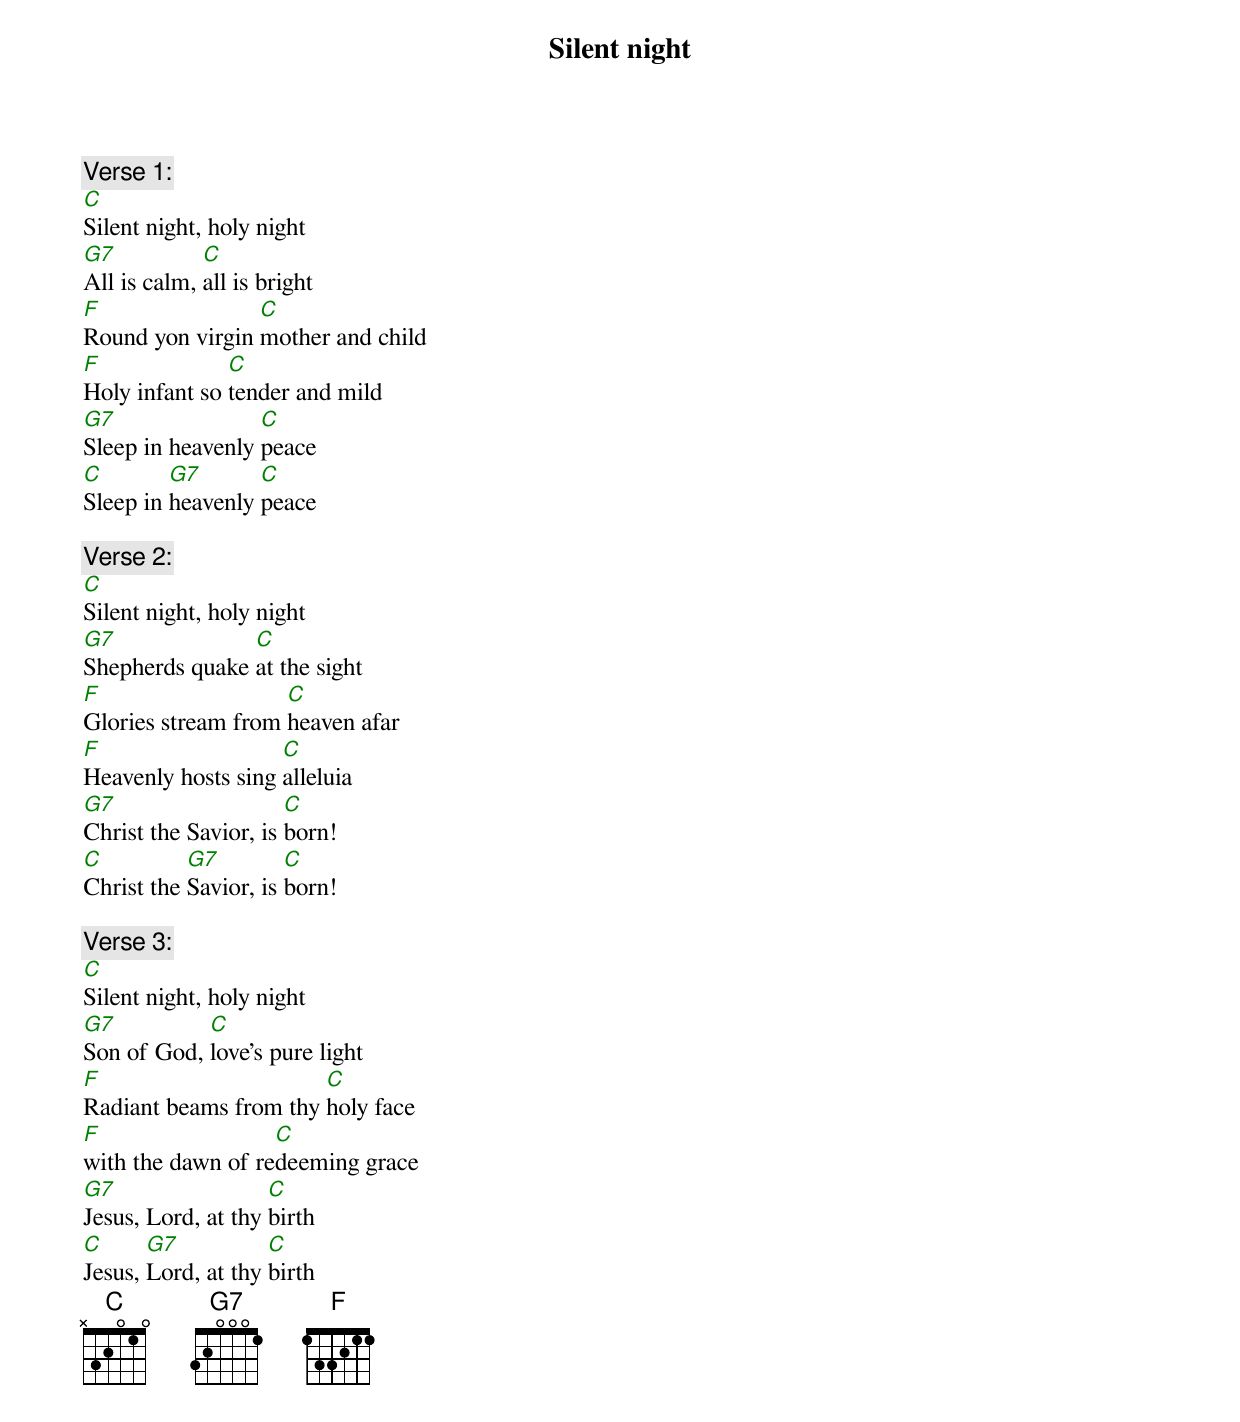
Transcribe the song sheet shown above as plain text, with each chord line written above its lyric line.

{chordcolour: green}
{title: Silent night}

{comment: Verse 1:}
C
Silent night, holy night
G7           C
All is calm, all is bright
F                C
Round yon virgin mother and child
F              C
Holy infant so tender and mild
G7                C
Sleep in heavenly peace
C        G7       C
Sleep in heavenly peace

{comment: Verse 2:}
C
Silent night, holy night
G7              C
Shepherds quake at the sight
F                   C
Glories stream from heaven afar
F                   C
Heavenly hosts sing alleluia
G7                    C
Christ the Savior, is born!
C          G7         C
Christ the Savior, is born!

{comment: Verse 3:}
C
Silent night, holy night
G7          C
Son of God, love's pure light
F                      C
Radiant beams from thy holy face
F                  C
with the dawn of redeeming grace
G7                  C
Jesus, Lord, at thy birth
C      G7           C
Jesus, Lord, at thy birth
